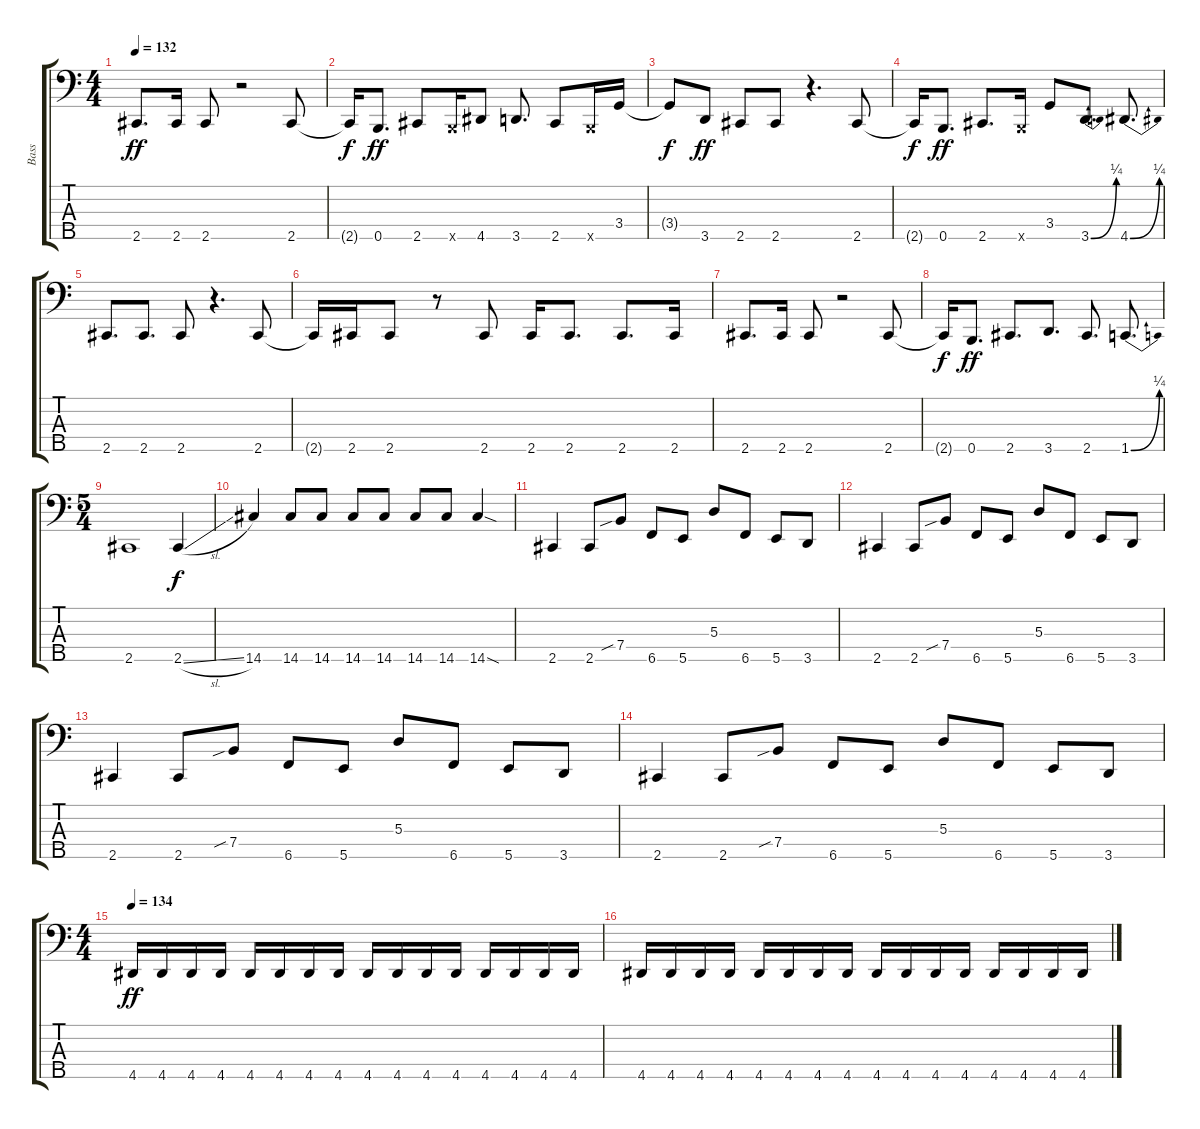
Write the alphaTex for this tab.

\track ("Bass" "Bass") {instrument electricbasspick}
\staff {score tabs}
\tuning (G2 D2 A1 E1 B0) {hide}
\ts (4 4)
\tempo 132
\clef f4
\ks c
2.5.8{d dy ff} 2.5.16 2.5.8 r.2 2.5.8 |
2.5{t}.16{dy f} 0.5.8{d dy ff} 2.5.8 0.5{x}.16 4.5.8 3.5.8{d} 2.5.8 0.5{x}.16 3.4.16 |
3.4{t}.8{dy f} 3.5.8{dy ff} 2.5.8 2.5.8 r.4{d} 2.5.8 |
2.5{t}.16{dy f} 0.5.8{d dy ff} 2.5.8{d} 0.5{x}.16 3.4.8 3.5{be (bend 0 0 60 1)}.8{d} 4.5{be (bend 0 0 60 1)}.8{d} |
2.5.8{d} 2.5.8{d} 2.5.8 r.4{d} 2.5.8 |
2.5{t}.16 2.5.16 2.5.8 r.8 2.5.8 2.5.16 2.5.8{d} 2.5.8{d} 2.5.16 |
2.5.8{d} 2.5.16 2.5.8 r.2 2.5.8 |
2.5{t}.16{dy f} 0.5.8{d dy ff} 2.5.8{d} 3.5.8{d} 2.5.8{d} 1.5{be (bend 0 0 60 1)}.8{d} |
\ts (5 4)
2.5.1 2.5{sl}.4{dy f} |
14.5.4 14.5.8 14.5.8 14.5.8 14.5.8 14.5.8 14.5.8 14.5{sod}.4 |
2.5.4 2.5.8 7.4{sib}.8 6.5.8 5.5.8 5.3.8 6.5.8 5.5.8 3.5.8 |
2.5.4 2.5.8 7.4{sib}.8 6.5.8 5.5.8 5.3.8 6.5.8 5.5.8 3.5.8 |
2.5.4 2.5.8 7.4{sib}.8 6.5.8 5.5.8 5.3.8 6.5.8 5.5.8 3.5.8 |
2.5.4 2.5.8 7.4{sib}.8 6.5.8 5.5.8 5.3.8 6.5.8 5.5.8 3.5.8 |
\ts (4 4)
\tempo 134
4.5.16{dy ff} 4.5.16 4.5.16 4.5.16 4.5.16 4.5.16 4.5.16 4.5.16 4.5.16 4.5.16 4.5.16 4.5.16 4.5.16 4.5.16 4.5.16 4.5.16 |
4.5.16 4.5.16 4.5.16 4.5.16 4.5.16 4.5.16 4.5.16 4.5.16 4.5.16 4.5.16 4.5.16 4.5.16 4.5.16 4.5.16 4.5.16 4.5.16
